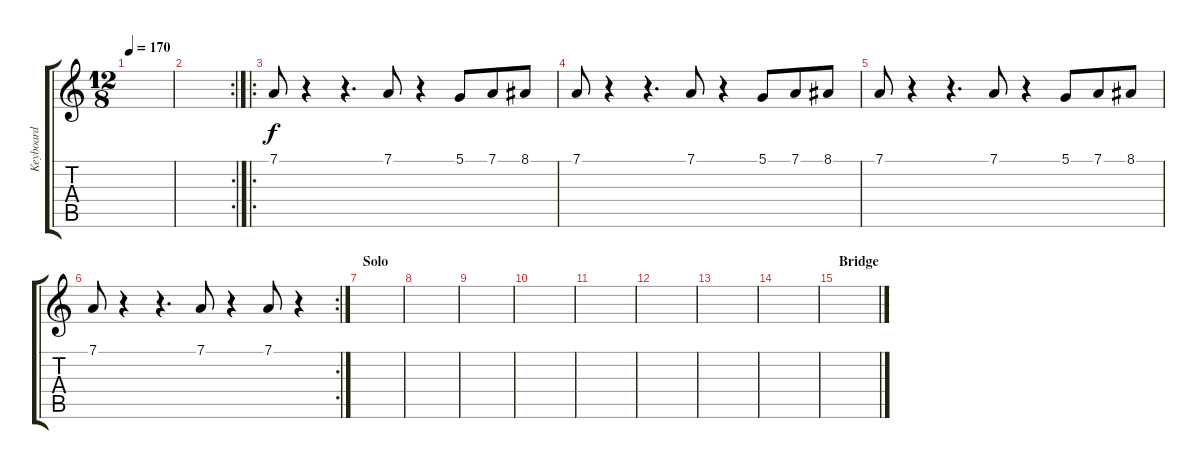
\track ("Keyboard" "Keyboard") {instrument lead6voice}
\staff {score tabs}
\tuning (D4 A3 F3 C3 G2 D2) {hide}
\ts (12 8)
\tempo 170
\clef g2
\ks c
|
\rc 2
|
\ro
7.1.8 r.4 r.4{d} 7.1.8 r.4 5.1.8 7.1.8 8.1.8 |
7.1.8 r.4 r.4{d} 7.1.8 r.4 5.1.8 7.1.8 8.1.8 |
7.1.8 r.4 r.4{d} 7.1.8 r.4 5.1.8 7.1.8 8.1.8 |
\rc 2
7.1.8 r.4 r.4{d} 7.1.8 r.4 7.1.8 r.4 |
\section ("" "Solo")
|
|
|
|
|
|
|
|
\section ("" "Bridge")
